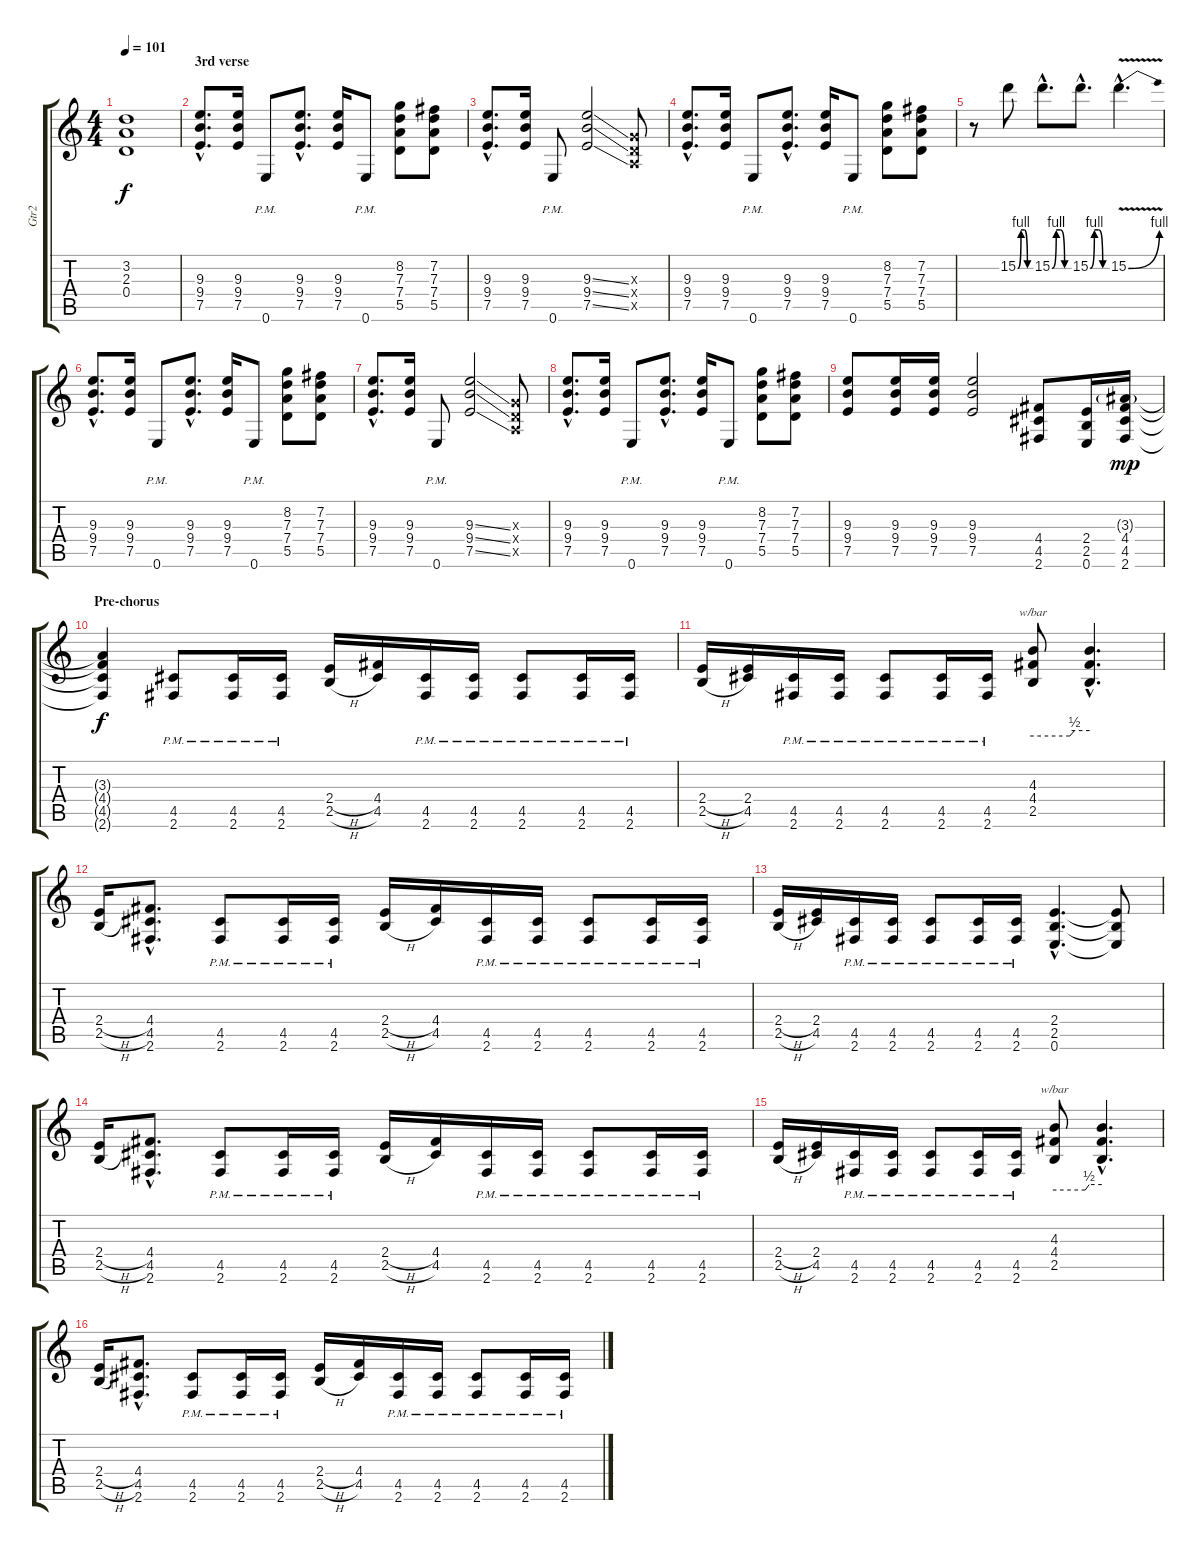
\track ("Gtr2" "Gtr2") {instrument overdrivenguitar}
\staff {score tabs}
\tuning (E4 B3 G3 D3 A2 E2) {hide}
\ts (4 4)
\tempo 101
\clef g2
\ks c
(3.2{t} 2.3{t} 0.4{t}).1{dy f} |
\section ("" "3rd verse")
(9.3{hac} 9.4{hac} 7.5{hac}).8{d} (9.3 9.4 7.5).16 0.6{pm}.8 (9.3{hac} 9.4{hac} 7.5{hac}).8{d} (9.3 9.4 7.5).16 0.6{pm}.8 (8.2 7.3 7.4 5.5).8 (7.2 7.3 7.4 5.5).8 |
(9.3{hac} 9.4{hac} 7.5{hac}).8{d} (9.3 9.4 7.5).16 0.6{pm}.8 (9.3{ss} 9.4{ss} 7.5{ss}).2 (0.3{x} 0.4{x} 0.5{x}).8 |
(9.3{hac} 9.4{hac} 7.5{hac}).8{d} (9.3 9.4 7.5).16 0.6{pm}.8 (9.3{hac} 9.4{hac} 7.5{hac}).8{d} (9.3 9.4 7.5).16 0.6{pm}.8 (8.2 7.3 7.4 5.5).8 (7.2 7.3 7.4 5.5).8 |
r.8 15.2{be (custom 0 0 15 4 30 4 45 0 60 0)}.8 15.2{be (custom 0 0 15 4 30 4 45 0 60 0) hac}.8{d} 15.2{be (custom 0 0 15 4 30 4 45 0 60 0) hac}.8{d} 15.2{be (bend 0 0 60 4) v hac}.4{d} |
(9.3{hac} 9.4{hac} 7.5{hac}).8{d} (9.3 9.4 7.5).16 0.6{pm}.8 (9.3{hac} 9.4{hac} 7.5{hac}).8{d} (9.3 9.4 7.5).16 0.6{pm}.8 (8.2 7.3 7.4 5.5).8 (7.2 7.3 7.4 5.5).8 |
(9.3{hac} 9.4{hac} 7.5{hac}).8{d} (9.3 9.4 7.5).16 0.6{pm}.8 (9.3{ss} 9.4{ss} 7.5{ss}).2 (0.3{x} 0.4{x} 0.5{x}).8 |
(9.3{hac} 9.4{hac} 7.5{hac}).8{d} (9.3 9.4 7.5).16 0.6{pm}.8 (9.3{hac} 9.4{hac} 7.5{hac}).8{d} (9.3 9.4 7.5).16 0.6{pm}.8 (8.2 7.3 7.4 5.5).8 (7.2 7.3 7.4 5.5).8 |
(9.3 9.4 7.5).8 (9.3 9.4 7.5).16 (9.3 9.4 7.5).16 (9.3 9.4 7.5).2 (4.4 4.5 2.6).8 (2.4 2.5 0.6).16 (3.3{g} 4.4 4.5 2.6).16{dy mp} |
\section ("" "Pre-chorus")
(3.3{t} 4.4{t} 4.5{t} 2.6{t}).4{dy f} (4.5{pm} 2.6{pm}).8 (4.5{pm} 2.6{pm}).16 (4.5{pm} 2.6{pm}).16 (2.4{h} 2.5{h}).16 (4.4 4.5).16 (4.5{pm} 2.6{pm}).16 (4.5{pm} 2.6{pm}).16 (4.5{pm} 2.6{pm}).8 (4.5{pm} 2.6{pm}).16 (4.5{pm} 2.6{pm}).16 |
(2.4{h} 2.5{h}).16 (2.4 4.5).16 (4.5{pm} 2.6{pm}).16 (4.5{pm} 2.6{pm}).16 (4.5{pm} 2.6{pm}).8 (4.5{pm} 2.6{pm}).16 (4.5{pm} 2.6{pm}).16 (4.3 4.4 2.5).8{tbe (custom default 0 0 39 0 44 2 60 2)} (4.3{hac t} 4.4{hac t} 2.5{hac t}).4{d} |
(2.4{h} 2.5{h}).16 (4.4{hac} 4.5{hac} 2.6{hac}).8{d} (4.5{pm} 2.6{pm}).8 (4.5{pm} 2.6{pm}).16 (4.5{pm} 2.6{pm}).16 (2.4{h} 2.5{h}).16 (4.4 4.5).16 (4.5{pm} 2.6{pm}).16 (4.5{pm} 2.6{pm}).16 (4.5{pm} 2.6{pm}).8 (4.5{pm} 2.6{pm}).16 (4.5{pm} 2.6{pm}).16 |
(2.4{h} 2.5{h}).16 (2.4 4.5).16 (4.5{pm} 2.6{pm}).16 (4.5{pm} 2.6{pm}).16 (4.5{pm} 2.6{pm}).8 (4.5{pm} 2.6{pm}).16 (4.5{pm} 2.6{pm}).16 (2.4{hac} 2.5{hac} 0.6{hac}).4{d} (2.4{t} 2.5{t} 0.6{t}).8 |
(2.4{h} 2.5{h}).16 (4.4{hac} 4.5{hac} 2.6{hac}).8{d} (4.5{pm} 2.6{pm}).8 (4.5{pm} 2.6{pm}).16 (4.5{pm} 2.6{pm}).16 (2.4{h} 2.5{h}).16 (4.4 4.5).16 (4.5{pm} 2.6{pm}).16 (4.5{pm} 2.6{pm}).16 (4.5{pm} 2.6{pm}).8 (4.5{pm} 2.6{pm}).16 (4.5{pm} 2.6{pm}).16 |
(2.4{h} 2.5{h}).16 (2.4 4.5).16 (4.5{pm} 2.6{pm}).16 (4.5{pm} 2.6{pm}).16 (4.5{pm} 2.6{pm}).8 (4.5{pm} 2.6{pm}).16 (4.5{pm} 2.6{pm}).16 (4.3 4.4 2.5).8{tbe (custom default 0 0 39 0 44 2 60 2)} (4.3{hac t} 4.4{hac t} 2.5{hac t}).4{d} |
(2.4{h} 2.5{h}).16 (4.4{hac} 4.5{hac} 2.6{hac}).8{d} (4.5{pm} 2.6{pm}).8 (4.5{pm} 2.6{pm}).16 (4.5{pm} 2.6{pm}).16 (2.4{h} 2.5{h}).16 (4.4 4.5).16 (4.5{pm} 2.6{pm}).16 (4.5{pm} 2.6{pm}).16 (4.5{pm} 2.6{pm}).8 (4.5{pm} 2.6{pm}).16 (4.5{pm} 2.6{pm}).16
